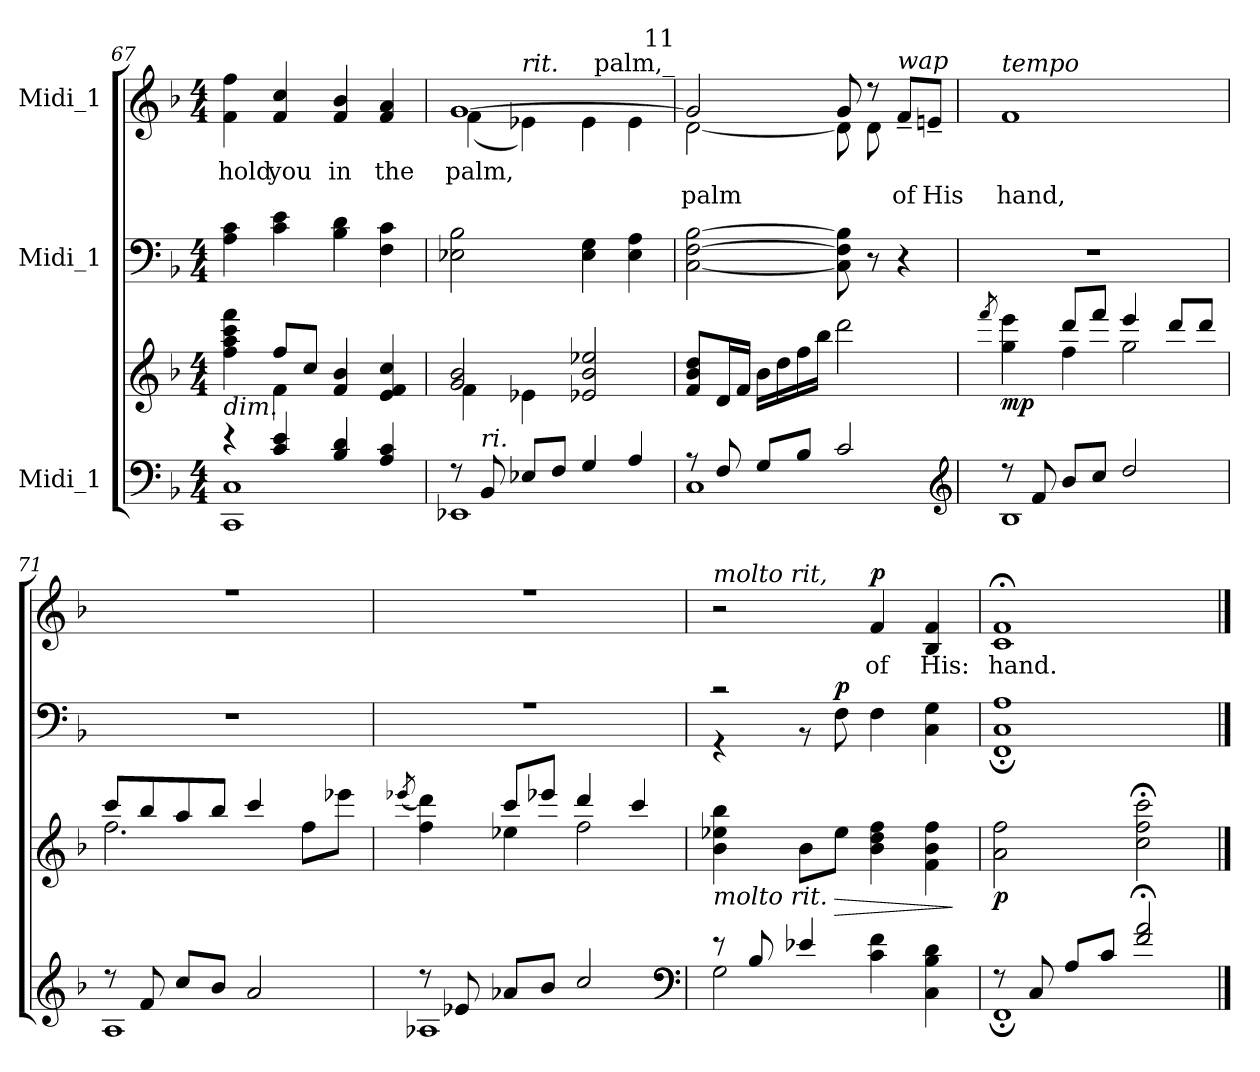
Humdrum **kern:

**kern	**kern	**dynam	**kern	**dynam	**kern	**text	**text	**dynam
*part3	*part3	*part3	*part2	*part2	*part1	*part1	*part1	*part1
*staff4	*staff3	*staff3/4	*staff2	*staff2	*staff1	*staff1	*staff1	*staff1
*I"Midi_1	*	*	*I"Midi_1	*	*I"Midi_1	*	*	*
*clefF4	*clefG2	*	*clefF4	*	*clefG2	*	*	*
*ITrd2c3	*ITrd2c3	*	*ITrd2c3	*	*ITrd2c3	*	*	*
*k[f#c#]	*k[f#c#]	*	*k[f#c#]	*	*k[f#c#]	*	*	*
*D:	*D:	*	*D:	*	*D:	*	*	*
*M4/4	*M4/4	*	*M4/4	*	*M4/4	*	*	*
=67	=67	=67	=67	=67	=67	=67	=67	=67
*^	*^	*	*	*	*	*	*	*
!	!	!	!	!	!	!	!LO:TX:a:i:t=ali.	!	!	!
!LO:TX:a:i:t=dim.	!	!	!	!	!	!	!	!	!	!
!	!	!	!	!	!	!	!	!LO:LY:b	!	!
*	*	*	*	*	*	*	*^	*	*	*
4r	1AAA\ 1AA\	4dd\ 4ff#\ 4aa\ 4ddd\	4ryy	.	4F# 4A	.	4d\ 4dd\	1ryy	hold	.	.
!	!	!	!	!	!	!	!	!	!LO:LY:b	!	!
4A/ 4c#/	.	8dd/L	4d\	.	4A 4c#	.	4d/ 4a/	.	you	.	.
.	.	8a/J	.	.	.	.	.	.	.	.	.
!	!	!	!	!	!	!	!	!	!LO:LY:b	!	!
4G/ 4B/	.	4d/ 4g/	2ryy	.	4G 4B	.	4d/ 4g/	.	in	.	.
!	!	!	!	!	!	!	!	!	!LO:LY:b	!	!
4F#/ 4A/	.	4c#/ 4d/ 4a/	.	.	4D 4A	.	4d/ 4f#/	.	the	.	.
=68	=68	=68	=68	=68	=68	=68	=68	=68	=68	=68	=68
!	!	!	!	!	!	!	!	!	!LO:LY:b	!	!
8r	1CCn\	2e/ 2g/	4d\	.	2Cn 2G	.	[1e/	(<4d\	palm,	.	.
!LO:TX:a:i:t=ri.	!	!	!	!	!	!	!	!	!	!	!
8GG/	.	.	.	.	.	.	.	.	.	.	.
!	!	!	!	!	!	!	!	!LO:TX:a:i:t=rit.	!	!	!
8Cn/L	.	.	4cn\	.	.	.	.	4cn\)	.	.	.
8D/J	.	.	.	.	.	.	.	.	.	.	.
4E/	.	2cn/ 2g/ 2ccn/	2ryy	.	4C 4E	.	.	4c\	.	.	.
4F#/	.	.	.	.	4C 4F#	.	.	4c\	.	.	.
!	!	!	!	!	!	!	!	!LO:TX:a:rj:t=palm,_	!	!	!
!	!	!	!	!	!	!	!	!LO:TX:a:rj:t=11	!	!	!
!!LO:LB:g=z	!!
=69	=69	=69	=69	=69	=69	=69	=69	=69	=69	=69	=69
!	!	!	!	!	!	!	!	!	!	!LO:LY:b	!
8r	1AA\	8d/ 8g/ 8b/L	1ryy	.	[2AA [2D [2G	.	2e/]	[2B\	.	palm	.
8D/	.	16B/L	.	.	.	.	.	.	.	.	.
.	.	16d/JJ	.	.	.	.	.	.	.	.	.
8E/L	.	16g\LL	.	.	.	.	.	.	.	.	.
.	.	16b\	.	.	.	.	.	.	.	.	.
8G/J	.	16dd\	.	.	.	.	.	.	.	.	.
.	.	16gg\JJ	.	.	.	.	.	.	.	.	.
2A/	.	2bb\	.	.	8AA] 8D!] 8G]	.	8e/	8B\]	.	.	.
.	.	.	.	.	8r	.	8r	8B\	.	.	.
!	!	!	!	!	!	!	!LO:TX:a:i:t=wap	!	!	!	!
!	!	!	!	!	!	!	!	!	!	!LO:LY:b	!
.	.	.	.	.	4r	.	8d~/L	4ryy	.	of	.
!	!	!	!	!	!	!	!	!	!	!LO:LY:b	!
.	.	.	.	.	.	.	8c#X~/J	.	.	His	.
*clefG2	*	*	*	*	*	*	*	*	*	*	*
=70	=70	=70	=70	=70	=70	=70	=70	=70	=70	=70	=70
.	.	8qddd/	.	.	.	.	.	.	.	.	.
!	!	!	!	!	!	!	!LO:TX:a:i:t=tempo	!	!	!	!
!	!	!	!	!LO:DY:b	!	!	!	!	!	!LO:LY:b	!
8r	1G\	4ee\] 4ccc#\]	4ryy	mp	1r	.	1d/	1ryy	.	hand,	.
8d/	.	.	.	.	.	.	.	.	.	.	.
8g/L	.	8bb/L	4dd\	.	.	.	.	.	.	.	.
8a/J	.	8ddd/J	.	.	.	.	.	.	.	.	.
2b/	.	4ccc#/	2ee\	.	.	.	.	.	.	.	.
.	.	8bb/L	.	.	.	.	.	.	.	.	.
.	.	8bb/J	.	.	.	.	.	.	.	.	.
=71	=71	=71	=71	=71	=71	=71	=71	=71	=71	=71	=71
8r	1F#\	8aa/L	2.dd\	.	1r	.	1r	1ryy	.	.	.
8d/	.	8gg/	.	.	.	.	.	.	.	.	.
8a/L	.	8ff#/	.	.	.	.	.	.	.	.	.
8g/J	.	8gg/J	.	.	.	.	.	.	.	.	.
2f#/	.	4aa/	.	.	.	.	.	.	.	.	.
.	.	8dd\L	4ryy	.	.	.	.	.	.	.	.
.	.	8cccn\J	.	.	.	.	.	.	.	.	.
!!LO:LB:g=z	!!
=72	=72	=72	=72	=72	=72	=72	=72	=72	=72	=72	=72
.	.	(8qcccn/	.	.	.	.	.	.	.	.	.
*	*	*	*	*	*^	*	*	*	*	*	*
8r	1Fn\	4dd\ 4bb\)	4ryy	.	1r	1ryy	.	1r	1ryy	.	.	.
8cn/	.	.	.	.	.	.	.	.	.	.	.	.
8fn/L	.	8aa/L	4ccn\	.	.	.	.	.	.	.	.	.
8g/J	.	8ccc/J	.	.	.	.	.	.	.	.	.	.
2a/	.	4bb/	2dd\	.	.	.	.	.	.	.	.	.
.	.	4aa/	.	.	.	.	.	.	.	.	.	.
*clefF4	*	*	*	*	*	*	*	*	*	*	*	*
=73	=73	=73	=73	=73	=73	=73	=73	=73	=73	=73	=73	=73
!	!	!	!	!	!	!	!	!LO:TX:a:i:t=molto rit,	!	!	!	!
!	!	!LO:TX:b:i:t=molto rit.	!	!	!	!	!	!	!	!	!	!
8r	2E\	4g\ 4ccn\ 4gg\	1ryy	.	2r	4r	.	2r	1ryy	.	.	.
8G/	.	.	.	.	.	.	.	.	.	.	.	.
4cn/	.	8g\L	.	.	.	8r	.	.	.	.	.	.
!	!	!	!	!LO:HP:b	!	!	!LO:DY:a	!	!	!	!	!
.	.	8cc\J	.	>	.	8D\	p	.	.	.	.	.
!	!	!	!	!	!	!	!	!	!	!LO:LY:b	!	!LO:DY:a
4A\ 4d\	2ryy	4g\ 4b\ 4dd\	.	.	4D\	2ryy	.	4d/	.	of	.	p
!	!	!	!	!	!	!	!	!	!	!LO:LY:b	!	!
4AA\ 4G\ 4B\	.	4d\ 4g\ 4dd\	.	.	4AA\ 4E\	.	.	4G/ 4d/	.	His:	.	.
*v	*v	*	*	*	*v	*v	*	*v	*v	*	*	*
*	*v	*v	*	*	*	*	*	*	*
.	.	]	.	.	.	.	.	.
=74	=74	=74	=74	=74	=74	=74	=74	=74
*^	*^	*	*^	*	*	*	*	*
!	!	!	!	!LO:DY:b	!	!	!	!	!LO:LY:b	!	!
*	*	*	*	*	*	*	*	*^	*	*	*
8r	1DD;\	2f#\ 2dd\	1ryy	p	1DD/ 1F#/	1AA;<\	.	1d;</	1A\	hand.	.	.
8AA/	.	.	.	.	.	.	.	.	.	.	.	.
8F#/L	.	.	.	.	.	.	.	.	.	.	.	.
8A/J	.	.	.	.	.	.	.	.	.	.	.	.
2d/;< 2f#/;<	.	2a\;< 2dd\;< 2aa\;<	.	.	.	.	.	.	.	.	.	.
*v	*v	*	*	*	*v	*v	*	*v	*v	*	*	*
*	*v	*v	*	*	*	*	*	*	*
==	==	==	==	==	==	==	==	==
*-	*-	*-	*-	*-	*-	*-	*-	*-
